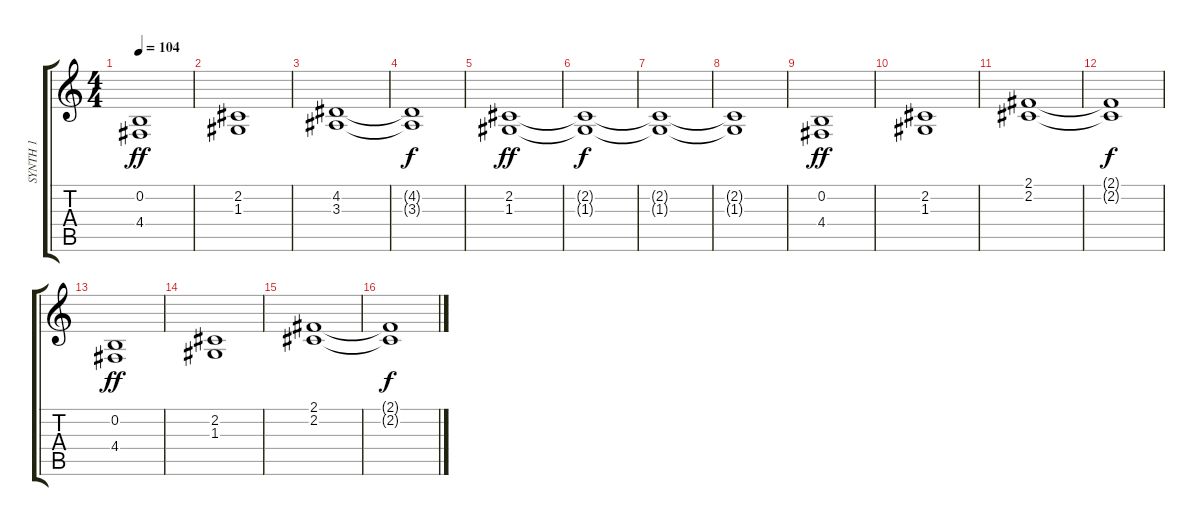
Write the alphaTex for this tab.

\track ("SYNTH 1" "SYNTH 1") {instrument pad2warm}
\staff {score tabs}
\tuning (E4 B3 G3 D3 A2 E2) {hide}
\ts (4 4)
\tempo 104
\clef g2
\ks c
(0.2 4.4).1{dy ff} |
(2.2 1.3).1 |
(4.2 3.3).1{volume 10} |
(4.2{t} 3.3{t}).1{dy f} |
(2.2 1.3).1{dy ff} |
(2.2{t} 1.3{t}).1{dy f} |
(2.2{t} 1.3{t}).1 |
(2.2{t} 1.3{t}).1 |
(0.2 4.4).1{dy ff} |
(2.2 1.3).1 |
(2.1 2.2).1{volume 12} |
(2.1{t} 2.2{t}).1{dy f} |
(0.2 4.4).1{dy ff} |
(2.2 1.3).1 |
(2.1 2.2).1 |
(2.1{t} 2.2{t}).1{dy f}
